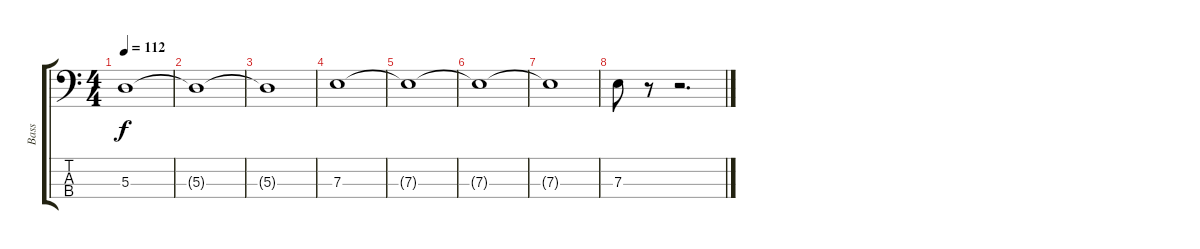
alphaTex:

\track ("Bass" "Bass") {instrument electricbassfinger}
\staff {score tabs}
\tuning (G2 D2 A1 E1) {hide}
\ts (4 4)
\tempo 112
\clef f4
\ks c
5.3{t}.1{dy f} |
5.3{t}.1 |
5.3{t}.1 |
7.3.1 |
7.3{t}.1 |
7.3{t}.1 |
7.3{t}.1 |
7.3.8 r.8 r.2{d}
